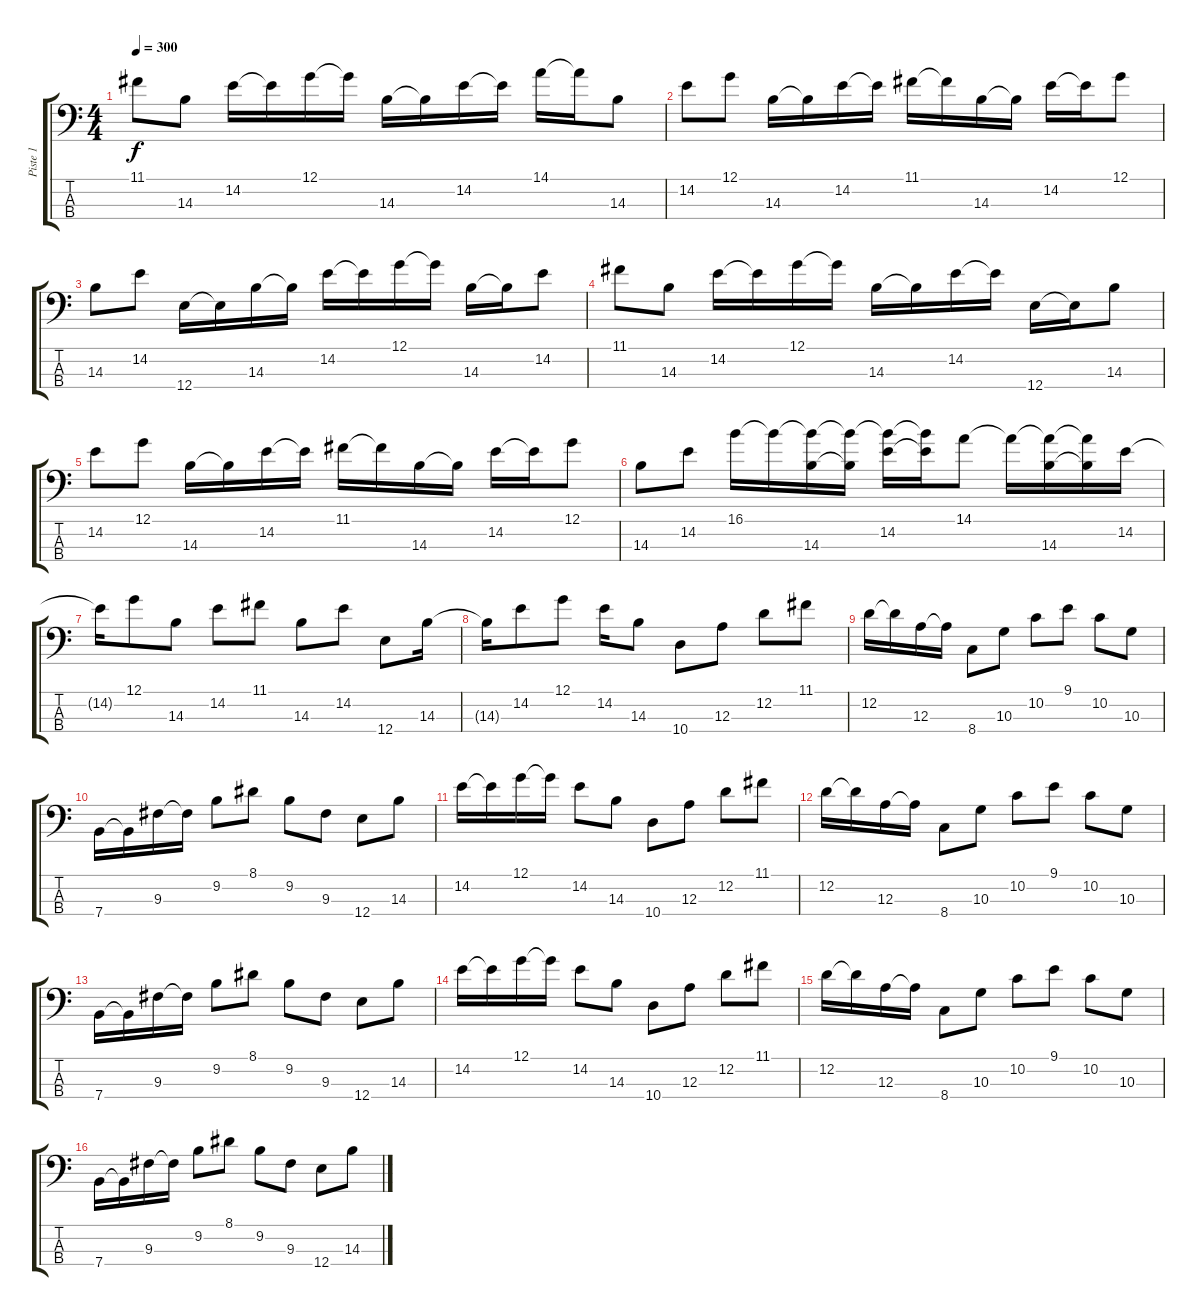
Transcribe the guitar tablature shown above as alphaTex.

\track ("Piste 1" "Piste 1") {instrument electricbassfinger}
\staff {score tabs}
\tuning (G2 D2 A1 E1) {hide}
\ts (4 4)
\tempo 300
\clef f4
\ks c
11.1.8{dy f} 14.3.8 14.2.16 14.2{t}.16 12.1.16 12.1{t}.16 14.3.16 14.3{t}.16 14.2.16 14.2{t}.16 14.1.16 14.1{t}.16 14.3.8 |
14.2.8 12.1.8 14.3.16 14.3{t}.16 14.2.16 14.2{t}.16 11.1.16 11.1{t}.16 14.3.16 14.3{t}.16 14.2.16 14.2{t}.16 12.1.8 |
14.3.8 14.2.8 12.4.16 12.4{t}.16 14.3.16 14.3{t}.16 14.2.16 14.2{t}.16 12.1.16 12.1{t}.16 14.3.16 14.3{t}.16 14.2.8 |
11.1.8 14.3.8 14.2.16 14.2{t}.16 12.1.16 12.1{t}.16 14.3.16 14.3{t}.16 14.2.16 14.2{t}.16 12.4.16 12.4{t}.16 14.3.8 |
14.2.8 12.1.8 14.3.16 14.3{t}.16 14.2.16 14.2{t}.16 11.1.16 11.1{t}.16 14.3.16 14.3{t}.16 14.2.16 14.2{t}.16 12.1.8 |
14.3.8 14.2.8 16.1.16 16.1{t}.16 (16.1{t} 14.3).16 (16.1{t} 14.3{t}).16 (16.1{t} 14.2).16 (16.1{t} 14.2{t}).16 14.1.8 14.1{t}.16 (14.1{t} 14.3).16 (14.1{t} 14.3{t}).16 14.2.16 |
14.2{t}.16 12.1.8 14.3.8 14.2.8 11.1.8 14.3.8 14.2.8 12.4.8 14.3.16 |
14.3{t}.16 14.2.8 12.1.8 14.2.16 14.3.8 10.4.8 12.3.8 12.2.8 11.1.8 |
12.2.16 12.2{t}.16 12.3.16 12.3{t}.16 8.4.8 10.3.8 10.2.8 9.1.8 10.2.8 10.3.8 |
7.4.16 7.4{t}.16 9.3.16 9.3{t}.16 9.2.8 8.1.8 9.2.8 9.3.8 12.4.8 14.3.8 |
14.2.16 14.2{t}.16 12.1.16 12.1{t}.16 14.2.8 14.3.8 10.4.8 12.3.8 12.2.8 11.1.8 |
12.2.16 12.2{t}.16 12.3.16 12.3{t}.16 8.4.8 10.3.8 10.2.8 9.1.8 10.2.8 10.3.8 |
7.4.16 7.4{t}.16 9.3.16 9.3{t}.16 9.2.8 8.1.8 9.2.8 9.3.8 12.4.8 14.3.8 |
14.2.16 14.2{t}.16 12.1.16 12.1{t}.16 14.2.8 14.3.8 10.4.8 12.3.8 12.2.8 11.1.8 |
12.2.16 12.2{t}.16 12.3.16 12.3{t}.16 8.4.8 10.3.8 10.2.8 9.1.8 10.2.8 10.3.8 |
7.4.16 7.4{t}.16 9.3.16 9.3{t}.16 9.2.8 8.1.8 9.2.8 9.3.8 12.4.8 14.3.8
